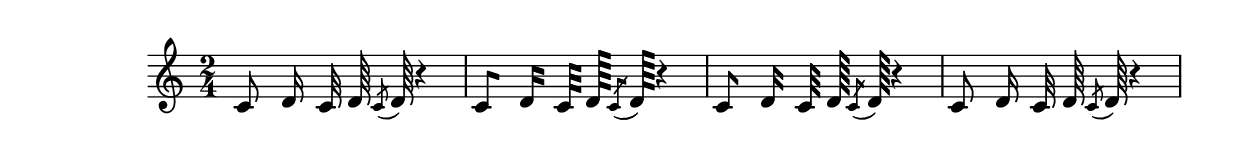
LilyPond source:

% DO NOT EDIT this file manually; it is automatically
% generated from Documentation/snippets/new
% Make any changes in Documentation/snippets/new/
% and then run scripts/auxiliar/makelsr.py
%
% This file is in the public domain.
%% Note: this file works from version 2.15.15
\version "2.16.0"

\header {
  lsrtags = "rhythms, tweaks-and-overrides"

  texidoc = "
Alternative styles of flag on eighth and shorter notes can be displayed
by overriding the @code{stencil} property of @code{Flag}.  Valid values
are @code{modern-straight-flag} and @code{old-straight-flag}.

"
  doctitle = "Using alternative flag styles"
} % begin verbatim


testnotes = {
  \autoBeamOff
  c8 d16 c32 d64 \acciaccatura { c8 } d64 r4
}

\relative c' {
  \time 2/4
  \testnotes

  \override Flag #'stencil = #modern-straight-flag
  \testnotes

  \override Flag #'stencil = #old-straight-flag
  \testnotes

  \revert Flag #'stencil
  \testnotes
}
